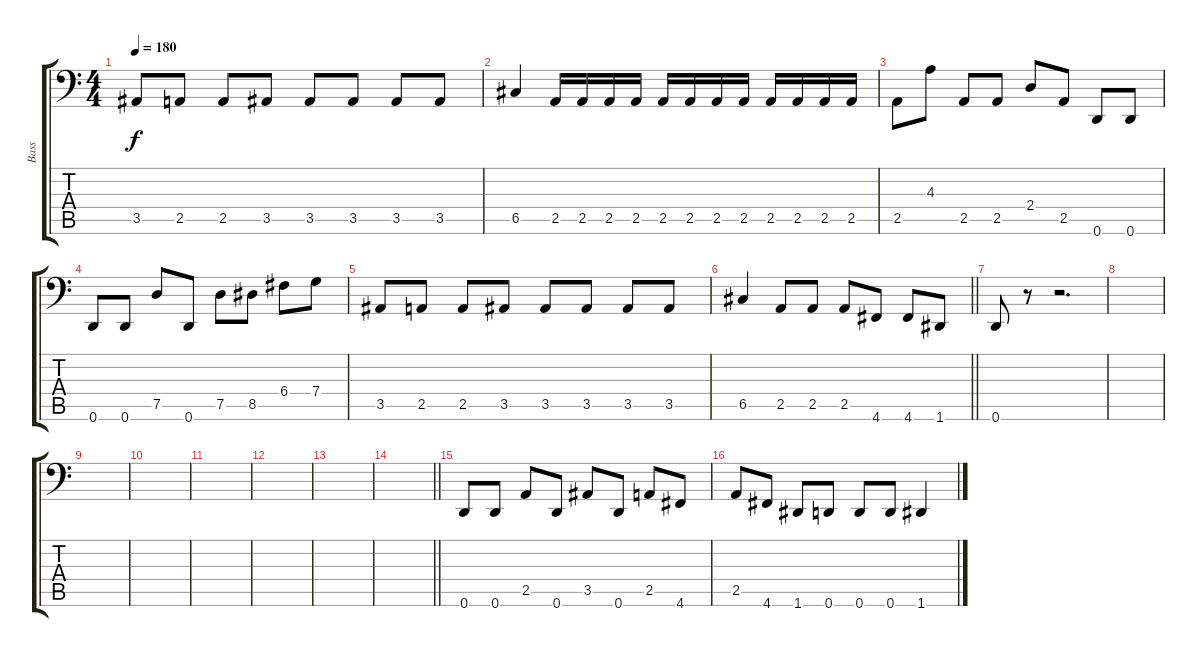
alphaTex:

\track ("Bass" "Bass") {instrument electricbassfinger}
\staff {score tabs}
\tuning (D3 A2 F2 C2 G1 D1) {hide}
\ts (4 4)
\tempo 180
\clef f4
\ks c
3.5.8{dy f} 2.5.8 2.5.8 3.5.8 3.5.8 3.5.8 3.5.8 3.5.8 |
6.5.4 2.5.16 2.5.16 2.5.16 2.5.16 2.5.16 2.5.16 2.5.16 2.5.16 2.5.16 2.5.16 2.5.16 2.5.16 |
2.5.8 4.3.8 2.5.8 2.5.8 2.4.8 2.5.8 0.6.8 0.6.8 |
0.6.8 0.6.8 7.5.8 0.6.8 7.5.8 8.5.8 6.4.8 7.4.8 |
3.5.8 2.5.8 2.5.8 3.5.8 3.5.8 3.5.8 3.5.8 3.5.8 |
\barLineRight lightlight
6.5.4 2.5.8 2.5.8 2.5.8 4.6.8 4.6.8 1.6.8 |
0.6.8 r.8 r.2{d} |
|
|
|
|
|
|
\barLineRight lightlight
|
0.6.8 0.6.8 2.5.8 0.6.8 3.5.8 0.6.8 2.5.8 4.6.8 |
2.5.8 4.6.8 1.6.8 0.6.8 0.6.8 0.6.8 1.6.4
